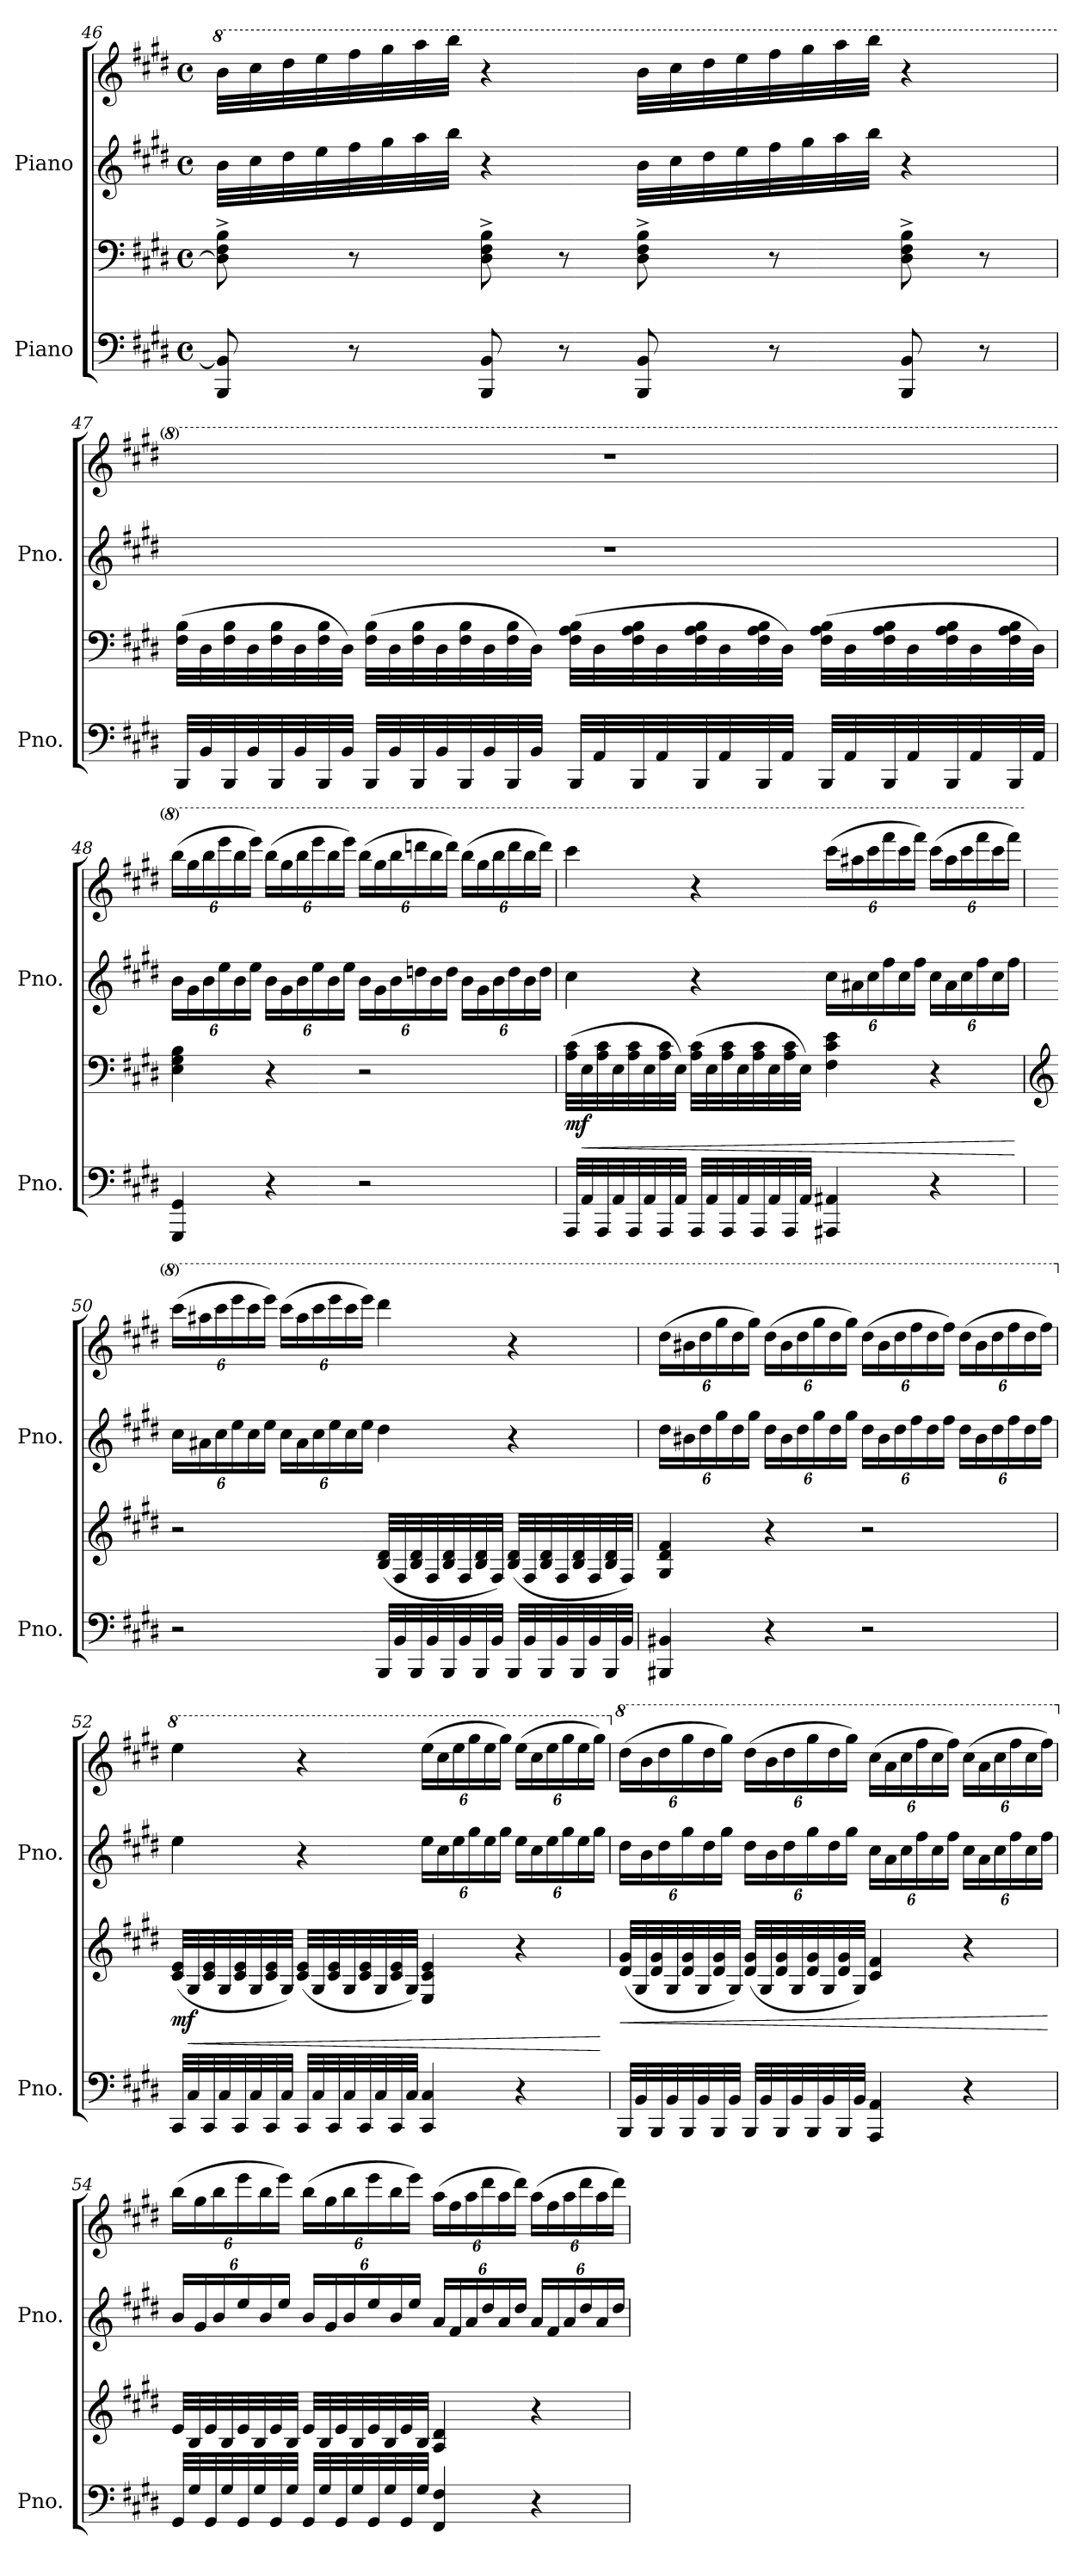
**kern	**kern	**dynam	**kern	**kern
*part2	*part2	*part2	*part1	*part1
*staff4	*staff3	*staff3/4	*staff2	*staff1
*I"Piano	*	*	*I"Piano	*
*I'Pno.	*	*	*I'Pno.	*
!!LO:LB:g=z
*clefF4	*clefF4	*	*clefG2	*clefG2
*k[f#c#g#d#]	*k[f#c#g#d#]	*	*k[f#c#g#d#]	*k[f#c#g#d#]
*M4/4	*M4/4	*	*M4/4	*M4/4
*met(c)	*met(c)	*	*met(c)	*met(c)
*	*	*	*	*8va
=46	=46	=46	=46	=46
8BBB/ 8BB/]	8D#\]^ 8F#\^ 8B\^	.	32b\LLL	32bb\LLL
.	.	.	32cc#\	32ccc#\
.	.	.	32dd#\	32ddd#\
.	.	.	32ee\	32eee\
8r	8r	.	32ff#\	32fff#\
.	.	.	32gg#\	32ggg#\
.	.	.	32aa\	32aaa\
.	.	.	32bb\JJJ	32bbb\JJJ
8BBB/ 8BB/	8D#\^ 8F#\^ 8B\^	.	4r	4r
8r	8r	.	.	.
8BBB/ 8BB/	8D#\^ 8F#\^ 8B\^	.	32b\LLL	32bb\LLL
.	.	.	32cc#\	32ccc#\
.	.	.	32dd#\	32ddd#\
.	.	.	32ee\	32eee\
8r	8r	.	32ff#\	32fff#\
.	.	.	32gg#\	32ggg#\
.	.	.	32aa\	32aaa\
.	.	.	32bb\JJJ	32bbb\JJJ
8BBB/ 8BB/	8D#\^ 8F#\^ 8B\^	.	4r	4r
8r	8r	.	.	.
!!LO:LB:g=z
=47	=47	=47	=47	=47
*	*	*	*	*X8va
32BBB/LLL	(>32F#\ 32B\LLL	.	1r	1r
32BB/	32D#\	.	.	.
32BBB/	32F#\ 32B\	.	.	.
32BB/	32D#\	.	.	.
32BBB/	32F#\ 32B\	.	.	.
32BB/	32D#\	.	.	.
32BBB/	32F#\ 32B\	.	.	.
32BB/JJJ	32D#\JJJ)	.	.	.
32BBB/LLL	(>32F#\ 32B\LLL	.	.	.
32BB/	32D#\	.	.	.
32BBB/	32F#\ 32B\	.	.	.
32BB/	32D#\	.	.	.
32BBB/	32F#\ 32B\	.	.	.
32BB/	32D#\	.	.	.
32BBB/	32F#\ 32B\	.	.	.
32BB/JJJ	32D#\JJJ)	.	.	.
32BBB/LLL	(>32F#\ 32A\ 32B\LLL	.	.	.
32AA/	32D#\	.	.	.
32BBB/	32F#\ 32A\ 32B\	.	.	.
32AA/	32D#\	.	.	.
32BBB/	32F#\ 32A\ 32B\	.	.	.
32AA/	32D#\	.	.	.
32BBB/	32F#\ 32A\ 32B\	.	.	.
32AA/JJJ	32D#\JJJ)	.	.	.
32BBB/LLL	(>32F#\ 32A\ 32B\LLL	.	.	.
32AA/	32D#\	.	.	.
32BBB/	32F#\ 32A\ 32B\	.	.	.
32AA/	32D#\	.	.	.
32BBB/	32F#\ 32A\ 32B\	.	.	.
32AA/	32D#\	.	.	.
32BBB/	32F#\ 32A\ 32B\	.	.	.
32AA/JJJ	32D#\JJJ)	.	.	.
!!LO:PB:g=z
=48	=48	=48	=48	=48
*	*	*	*Xbrackettup	*Xbrackettup
4GGG#/ 4GG#/	4E\ 4G#\ 4B\	.	24b\LL	(>24bb\LL
.	.	.	24g#\	24gg#\
.	.	.	24b\	24bb\
.	.	.	24ee\	24eee\
.	.	.	24b\	24bb\
.	.	.	24ee\JJ	24eee\JJ)
4r	4r	.	24b\LL	(>24bb\LL
.	.	.	24g#\	24gg#\
.	.	.	24b\	24bb\
.	.	.	24ee\	24eee\
.	.	.	24b\	24bb\
.	.	.	24ee\JJ	24eee\JJ)
2r	2r	.	24b\LL	(>24bb\LL
.	.	.	24g#\	24gg#\
.	.	.	24b\	24bb\
.	.	.	24ddn\	24dddn\
.	.	.	24b\	24bb\
.	.	.	24dd\JJ	24ddd\JJ)
.	.	.	24b\LL	(>24bb\LL
.	.	.	24g#\	24gg#\
.	.	.	24b\	24bb\
.	.	.	24dd\	24ddd\
.	.	.	24b\	24bb\
.	.	.	24dd\JJ	24ddd\JJ)
!!LO:LB:g=z
=49	=49	=49	=49	=49
!	!	!LO:DY:b	!	!
32AAA/LLL	(>32A\ 32c#\LLL	mf	4cc#\	4ccc#\
!	!	!LO:HP:b	!	!
32AA/	32E\	<	.	.
32AAA/	32A\ 32c#\	.	.	.
32AA/	32E\	.	.	.
32AAA/	32A\ 32c#\	.	.	.
32AA/	32E\	.	.	.
32AAA/	32A\ 32c#\	.	.	.
32AA/JJJ	32E\JJJ)	.	.	.
32AAA/LLL	(>32A\ 32c#\LLL	.	4r	4r
32AA/	32E\	.	.	.
32AAA/	32A\ 32c#\	.	.	.
32AA/	32E\	.	.	.
32AAA/	32A\ 32c#\	.	.	.
32AA/	32E\	.	.	.
32AAA/	32A\ 32c#\	.	.	.
32AA/JJJ	32E\JJJ)	.	.	.
4AAA#X/ 4AA#X/	4F#\ 4c#\ 4e\	.	24cc#\LL	(>24ccc#\LL
.	.	.	24a#X\	24aa#X\
.	.	.	24cc#\	24ccc#\
.	.	.	24ff#\	24fff#\
.	.	.	24cc#\	24ccc#\
.	.	.	24ff#\JJ	24fff#\JJ)
4r	4r	.	24cc#\LL	(>24ccc#\LL
.	.	.	24a#\	24aa#\
.	.	.	24cc#\	24ccc#\
.	.	.	24ff#\	24fff#\
.	.	.	24cc#\	24ccc#\
.	.	.	24ff#\JJ	24fff#\JJ)
.	.	[	.	.
!!LO:PB:g=z
=50	=50	=50	=50	=50
*	*clefG2	*	*	*
2r	2r	.	24cc#\LL	(>24ccc#\LL
.	.	.	24a#X\	24aa#X\
.	.	.	24cc#\	24ccc#\
.	.	.	24ee\	24eee\
.	.	.	24cc#\	24ccc#\
.	.	.	24ee\JJ	24eee\JJ)
.	.	.	24cc#\LL	(>24ccc#\LL
.	.	.	24a#\	24aa#\
.	.	.	24cc#\	24ccc#\
.	.	.	24ee\	24eee\
.	.	.	24cc#\	24ccc#\
.	.	.	24ee\JJ	24eee\JJ)
32BBB/LLL	(<32B/ 32d#/LLL	.	4dd#\	4ddd#\
32BB/	32F#/	.	.	.
32BBB/	32B/ 32d#/	.	.	.
32BB/	32F#/	.	.	.
32BBB/	32B/ 32d#/	.	.	.
32BB/	32F#/	.	.	.
32BBB/	32B/ 32d#/	.	.	.
32BB/JJJ	32F#/JJJ)	.	.	.
32BBB/LLL	(<32B/ 32d#/LLL	.	4r	4r
32BB/	32F#/	.	.	.
32BBB/	32B/ 32d#/	.	.	.
32BB/	32F#/	.	.	.
32BBB/	32B/ 32d#/	.	.	.
32BB/	32F#/	.	.	.
32BBB/	32B/ 32d#/	.	.	.
32BB/JJJ	32F#/JJJ)	.	.	.
!!LO:LB:g=z
=51	=51	=51	=51	=51
*	*	*	*	*8va
4BBB#X/ 4BB#X/	4G#/ 4d#/ 4f#/	.	24dd#\LL	(>24ddd#\LL
.	.	.	24b#X\	24bb#X\
.	.	.	24dd#\	24ddd#\
.	.	.	24gg#\	24ggg#\
.	.	.	24dd#\	24ddd#\
.	.	.	24gg#\JJ	24ggg#\JJ)
4r	4r	.	24dd#\LL	(>24ddd#\LL
.	.	.	24b#\	24bb#\
.	.	.	24dd#\	24ddd#\
.	.	.	24gg#\	24ggg#\
.	.	.	24dd#\	24ddd#\
.	.	.	24gg#\JJ	24ggg#\JJ)
2r	2r	.	24dd#\LL	(>24ddd#\LL
.	.	.	24b#\	24bb#\
.	.	.	24dd#\	24ddd#\
.	.	.	24ff#\	24fff#\
.	.	.	24dd#\	24ddd#\
.	.	.	24ff#\JJ	24fff#\JJ)
.	.	.	24dd#\LL	(>24ddd#\LL
.	.	.	24b#\	24bb#\
.	.	.	24dd#\	24ddd#\
.	.	.	24ff#\	24fff#\
.	.	.	24dd#\	24ddd#\
.	.	.	24ff#\JJ	24fff#\JJ)
!!LO:PB:g=z
=52	=52	=52	=52	=52
*	*	*	*	*X8va
*	*	*	*	*8va
!	!	!LO:DY:b	!	!
32CC#/LLL	(<32c#/ 32e/LLL	mf	4ee\	4eee\
!	!	!LO:HP:b	!	!
32C#/	32G#/	<	.	.
32CC#/	32c#/ 32e/	.	.	.
32C#/	32G#/	.	.	.
32CC#/	32c#/ 32e/	.	.	.
32C#/	32G#/	.	.	.
32CC#/	32c#/ 32e/	.	.	.
32C#/JJJ	32G#/JJJ)	.	.	.
32CC#/LLL	(<32c#/ 32e/LLL	.	4r	4r
32C#/	32G#/	.	.	.
32CC#/	32c#/ 32e/	.	.	.
32C#/	32G#/	.	.	.
32CC#/	32c#/ 32e/	.	.	.
32C#/	32G#/	.	.	.
32CC#/	32c#/ 32e/	.	.	.
32C#/JJJ	32G#/JJJ)	.	.	.
4CC#/ 4C#/	4E/ 4c#/ 4e/	.	24ee\LL	(>24eee\LL
.	.	.	24cc#\	24ccc#\
.	.	.	24ee\	24eee\
.	.	.	24gg#\	24ggg#\
.	.	.	24ee\	24eee\
.	.	.	24gg#\JJ	24ggg#\JJ)
4r	4r	.	24ee\LL	(>24eee\LL
.	.	.	24cc#\	24ccc#\
.	.	.	24ee\	24eee\
.	.	.	24gg#\	24ggg#\
.	.	.	24ee\	24eee\
.	.	.	24gg#\JJ	24ggg#\JJ)
.	.	[	.	.
!!LO:LB:g=z
=53	=53	=53	=53	=53
!	!	!LO:HP:b	!	!
*	*	*	*	*X8va
*	*	*	*	*8va
32BBB/LLL	(<32d#/ 32g#/LLL	<	24dd#\LL	(>24ddd#\LL
32BB/	32G#/	.	.	.
.	.	.	24b\	24bb\
32BBB/	32d#/ 32g#/	.	.	.
.	.	.	24dd#\	24ddd#\
32BB/	32G#/	.	.	.
32BBB/	32d#/ 32g#/	.	24gg#\	24ggg#\
32BB/	32G#/	.	.	.
.	.	.	24dd#\	24ddd#\
32BBB/	32d#/ 32g#/	.	.	.
.	.	.	24gg#\JJ	24ggg#\JJ)
32BB/JJJ	32G#/JJJ)	.	.	.
32BBB/LLL	(<32d#/ 32g#/LLL	.	24dd#\LL	(>24ddd#\LL
32BB/	32G#/	.	.	.
.	.	.	24b\	24bb\
32BBB/	32d#/ 32g#/	.	.	.
.	.	.	24dd#\	24ddd#\
32BB/	32G#/	.	.	.
32BBB/	32d#/ 32g#/	.	24gg#\	24ggg#\
32BB/	32G#/	.	.	.
.	.	.	24dd#\	24ddd#\
32BBB/	32d#/ 32g#/	.	.	.
.	.	.	24gg#\JJ	24ggg#\JJ)
32BB/JJJ	32G#/JJJ)	.	.	.
4AAA/ 4AA/	4c#/ 4f#/	.	24cc#\LL	(>24ccc#\LL
.	.	.	24a\	24aa\
.	.	.	24cc#\	24ccc#\
.	.	.	24ff#\	24fff#\
.	.	.	24cc#\	24ccc#\
.	.	.	24ff#\JJ	24fff#\JJ)
4r	4r	.	24cc#\LL	(>24ccc#\LL
.	.	.	24a\	24aa\
.	.	.	24cc#\	24ccc#\
.	.	.	24ff#\	24fff#\
.	.	.	24cc#\	24ccc#\
.	.	.	24ff#\JJ	24fff#\JJ)
.	.	[	.	.
!!LO:PB:g=z
=54	=54	=54	=54	=54
*	*	*	*	*X8va
32GG#/LLL	32e/LLL	.	24b/LL	(>24bb\LL
32G#/	32B/	.	.	.
.	.	.	24g#/	24gg#\
32GG#/	32e/	.	.	.
.	.	.	24b/	24bb\
32G#/	32B/	.	.	.
32GG#/	32e/	.	24ee/	24eee\
32G#/	32B/	.	.	.
.	.	.	24b/	24bb\
32GG#/	32e/	.	.	.
.	.	.	24ee/JJ	24eee\JJ)
32G#/JJJ	32B/JJJ	.	.	.
32GG#/LLL	32e/LLL	.	24b/LL	(>24bb\LL
32G#/	32B/	.	.	.
.	.	.	24g#/	24gg#\
32GG#/	32e/	.	.	.
.	.	.	24b/	24bb\
32G#/	32B/	.	.	.
32GG#/	32e/	.	24ee/	24eee\
32G#/	32B/	.	.	.
.	.	.	24b/	24bb\
32GG#/	32e/	.	.	.
.	.	.	24ee/JJ	24eee\JJ)
32G#/JJJ	32B/JJJ	.	.	.
4FF#/ 4F#/	4A/ 4d#/	.	24a/LL	(>24aa\LL
.	.	.	24f#/	24ff#\
.	.	.	24a/	24aa\
.	.	.	24dd#/	24ddd#\
.	.	.	24a/	24aa\
.	.	.	24dd#/JJ	24ddd#\JJ)
4r	4r	.	24a/LL	(>24aa\LL
.	.	.	24f#/	24ff#\
.	.	.	24a/	24aa\
.	.	.	24dd#/	24ddd#\
.	.	.	24a/	24aa\
.	.	.	24dd#/JJ	24ddd#\JJ)
=	=	=	=	=
*-	*-	*-	*-	*-
